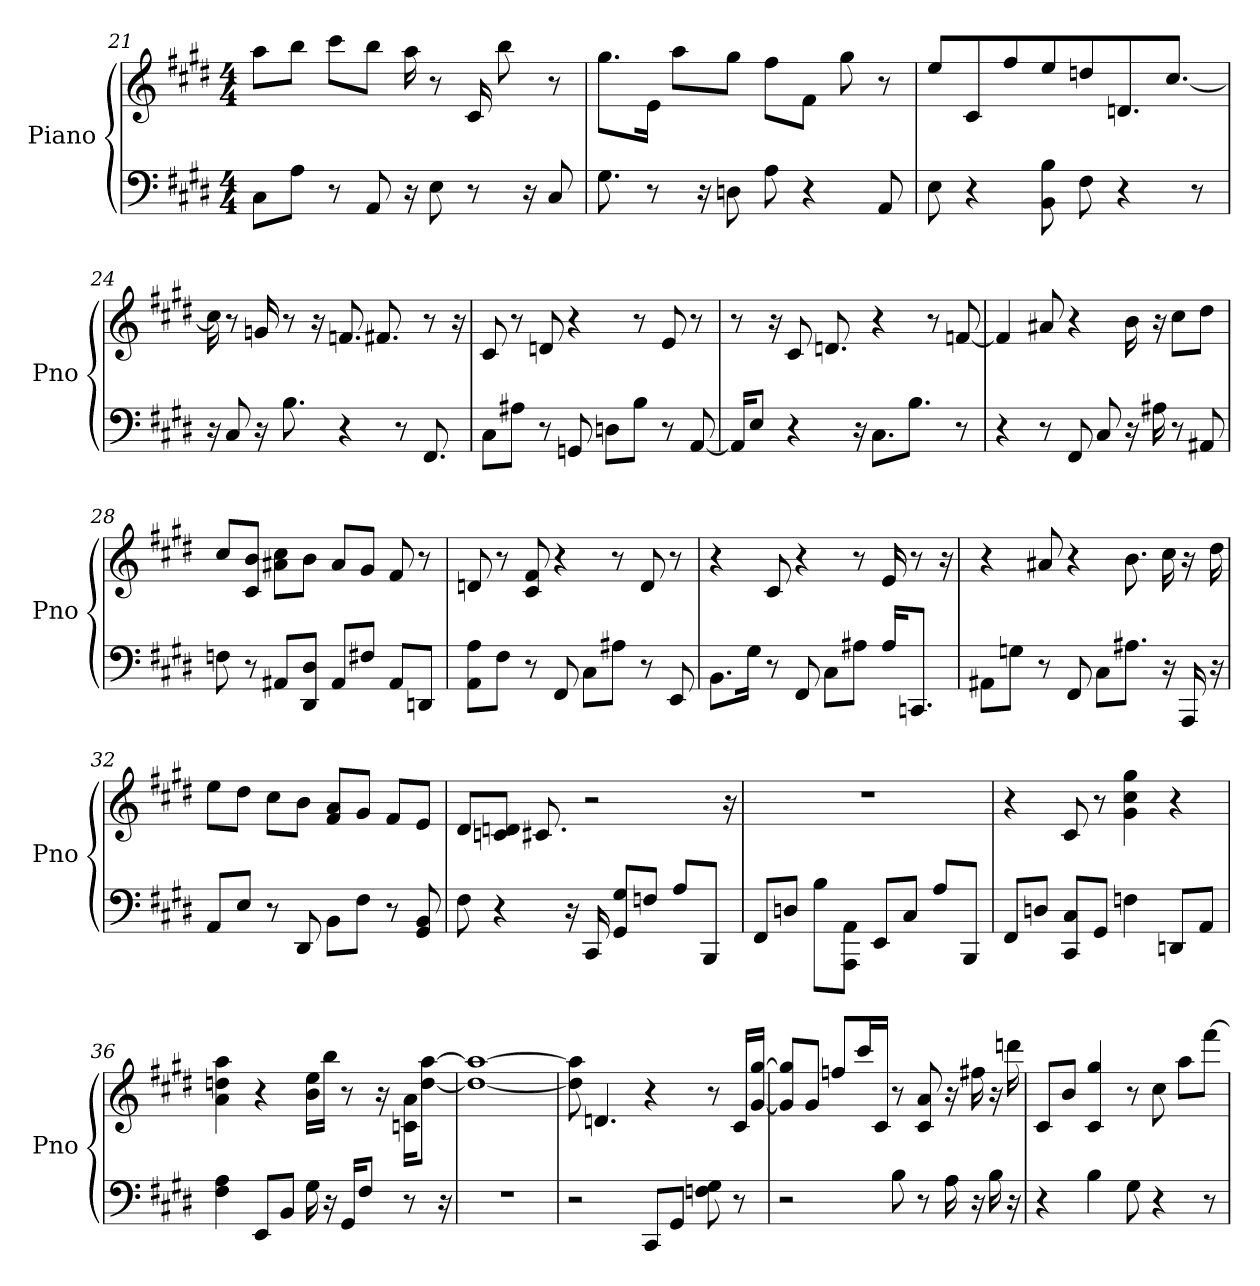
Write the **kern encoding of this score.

**kern	**kern
*part1	*part1
*staff2	*staff1
*I"Piano	*
*I'Pno	*
*clefF4	*clefG2
*k[f#c#g#d#]	*k[f#c#g#d#]
*E:	*E:
*M4/4	*M4/4
=21	=21
8C#\L	8aa\L
8A\J	8bb\J
8r	8ccc#\L
8AA	8bb\J
16r	16aa
8E	8r
8r	16c#
.	8bb
16r	.
8C#	8r
=22	=22
8.G#	8.gg#\L
8r	16e\Jk
.	8aa\L
16r	.
8D	8gg#\J
8A	8ff#\L
4r	8f#\J
.	8gg#
8AA	8r
=23	=23
8E	8ee/L
4r	8c#/J
.	8ff#\L
8BB 8B	8ee\J
8F#	8dd/L
4r	8.d/J
.	[8.cc#J
8r	.
=24	=24
16r	16cc#]
8C#	8r
16r	16g
8.B	8r
.	16r
4r	8.f
.	8.f#
8r	.
8.FF#	8r
.	16r
=25	=25
8C#\L	8c#
8A#\J	8r
8r	8d
8GG	4r
8D\L	.
8B\J	8r
8r	8e
[8AA	8r
=26	=26
16AA/KL]	8r
8E/J	.
.	16r
4r	8c#
.	8.d
16r	.
8.C#\L	4r
8.B\J	.
.	8r
8r	[8f
=27	=27
4r	4f]
8r	8a#
8FF#	4r
8C#	.
16r	16b
16A#	16r
8r	8cc#\L
8AA#	8dd#\J
=28	=28
8F	8cc#/L
8r	8b/ 8c#/J
8AA#/L	8cc#\ 8a#\L
8D#/ 8DD#/J	8b\J
8AA#/L	8a#/L
8F#/J	8g#/J
8AA#/L	8f#
8DD/J	8r
=29	=29
8A\ 8AA\L	8d
8F#\J	8r
8r	8f# 8c#
8FF#	4r
8C#\L	.
8A#\J	8r
8r	8d
8EE	8r
=30	=30
8.BB\L	4r
16G#\Jk	.
8r	8c#
8FF#	4r
8C#\L	.
8A#\J	8r
16A#/KL	16e
8.CC/J	8r
.	16r
=31	=31
8AA#\L	4r
8G\J	.
8r	8a#
8FF#	4r
8C#\L	.
8.A#\J	8.b
16r	16cc#
16AAA	16r
16r	16dd#
=32	=32
8AA/L	8ee\L
8E/J	8dd#\J
8r	8cc#\L
8DD#	8b\J
8BB\L	8f#/ 8a/L
8F#\J	8g#/J
8r	8f#/L
8GG# 8BB	8e/J
=33	=33
8F#	8d#/L
4r	8d/ 8c/J
.	8.c#
16r	.
16CC#	2r
8GG#/ 8G#/L	.
8F/J	.
8A/L	.
8BBB/J	.
.	16r
=34	=34
8FF#/L	1r
8D/J	.
8B\L	.
8AAA\ 8AA\J	.
8EE/L	.
8C#/J	.
8A/L	.
8BBB/J	.
=35	=35
8FF#/L	4r
8D/J	.
8CC#/ 8C#/L	8c#
8GG#/J	8r
4F	4g# 4gg# 4cc#
8DD/L	4r
8AA/J	.
=36	=36
4A 4F#	4dd 4a 4aa
8EE/L	4r
8BB/J	.
16G#	16ee\ 16b\LL
16r	16bb\JJ
16GG#/KL	8r
8F#/J	.
.	16r
8r	16c\ 16a\KL
.	[8dd\ [8aa\J
16r	.
=37	=37
1r	1dd_ 1aa_
=38	=38
2r	8dd] 8aa]
.	4.d
8CC#/L	4r
8GG#/J	.
8F 8G#	8r
8r	16c#/LL
.	[16g#/ [16gg#/JJ
=39	=39
2r	8g#]/ 8gg#]/L
.	8g#/J
.	8ff/L
.	16ccc#/L
.	16c#/JJ
8B	8r
8r	8c# 8a
16A	16r
16r	16ff#
16B	16r
16r	16ddd
=40	=40
4r	8c#/L
.	8b/J
4B	4c# 4gg#
8G#	8r
4r	8cc#
.	8aa\L
8r	[8fff#\J
=	=
*-	*-
